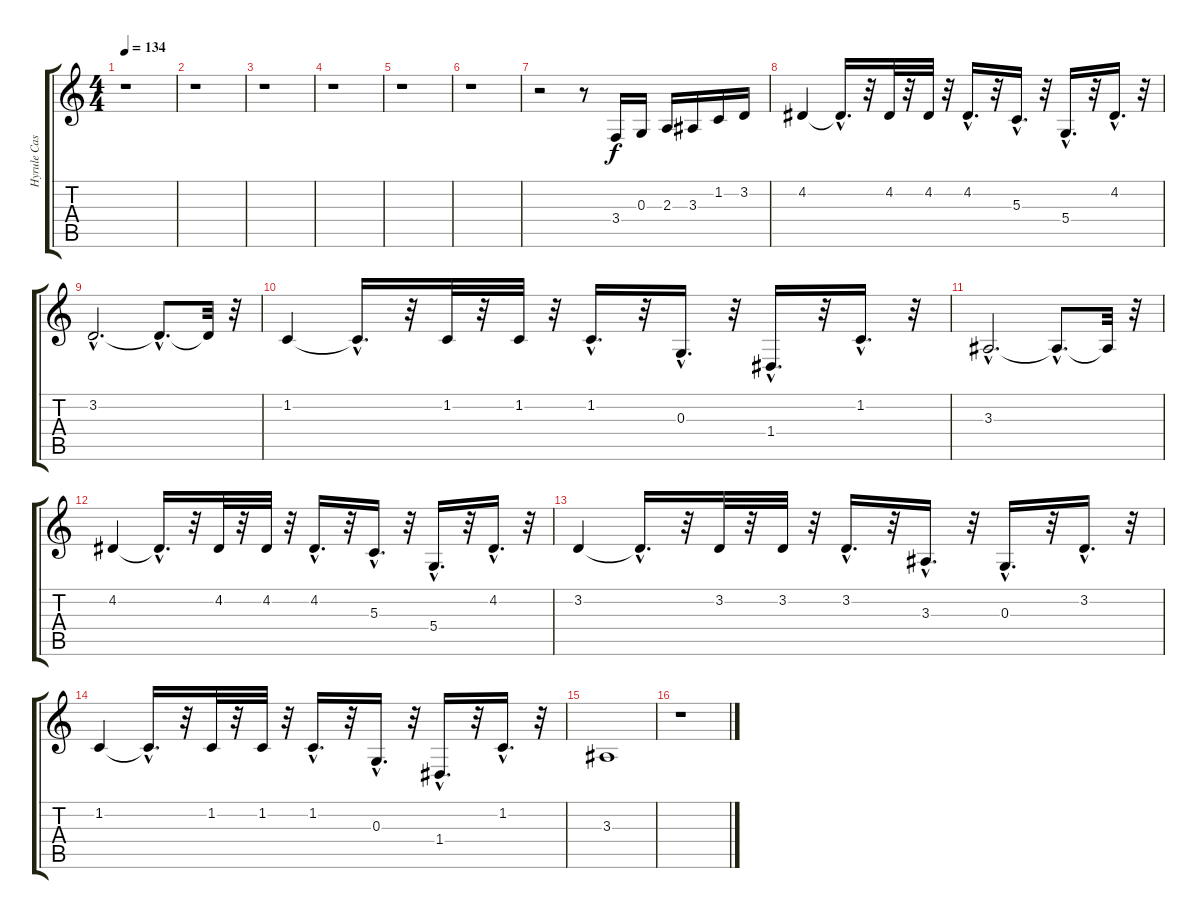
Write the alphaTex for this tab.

\track ("Hyrule Castle Theme" "Hyrule Cas") {instrument trombone}
\staff {score tabs}
\tuning (E4 B3 G3 D3 A2 E2) {hide}
\ts (4 4)
\tempo 134
\clef g2
\ks c
r.1{dy f} |
r.1 |
r.1 |
r.1 |
r.1 |
r.1 |
r.2 r.8 3.4.16{volume 8} 0.3.16{volume 9} 2.3.16{volume 9} 3.3.16{volume 10} 1.2.16{volume 10} 3.2.16{volume 11} |
4.2.4{volume 11} 4.2{hac t}.16{d} r.32 4.2.32 r.32 4.2.32 r.32 4.2{hac}.16{d} r.32 5.3{hac}.16{d} r.32 5.4{hac}.16{d} r.32 4.2{hac}.16{d} r.32 |
3.2{hac}.2{d} 3.2{hac t}.8{d} 3.2{t}.32 r.32 |
1.2.4 1.2{hac t}.16{d} r.32 1.2.32 r.32 1.2.32 r.32 1.2{hac}.16{d} r.32 0.3{hac}.16{d} r.32 1.4{hac}.16{d} r.32 1.2{hac}.16{d} r.32 |
3.3{hac}.2{d} 3.3{hac t}.8{d} 3.3{t}.32 r.32 |
4.2.4 4.2{hac t}.16{d} r.32 4.2.32 r.32 4.2.32 r.32 4.2{hac}.16{d} r.32 5.3{hac}.16{d} r.32 5.4{hac}.16{d} r.32 4.2{hac}.16{d} r.32 |
3.2.4 3.2{hac t}.16{d} r.32 3.2.32 r.32 3.2.32 r.32 3.2{hac}.16{d} r.32 3.3{hac}.16{d} r.32 0.3{hac}.16{d} r.32 3.2{hac}.16{d} r.32 |
1.2.4 1.2{hac t}.16{d} r.32 1.2.32 r.32 1.2.32 r.32 1.2{hac}.16{d} r.32 0.3{hac}.16{d} r.32 1.4{hac}.16{d} r.32 1.2{hac}.16{d} r.32 |
3.3.1 |
r.1
